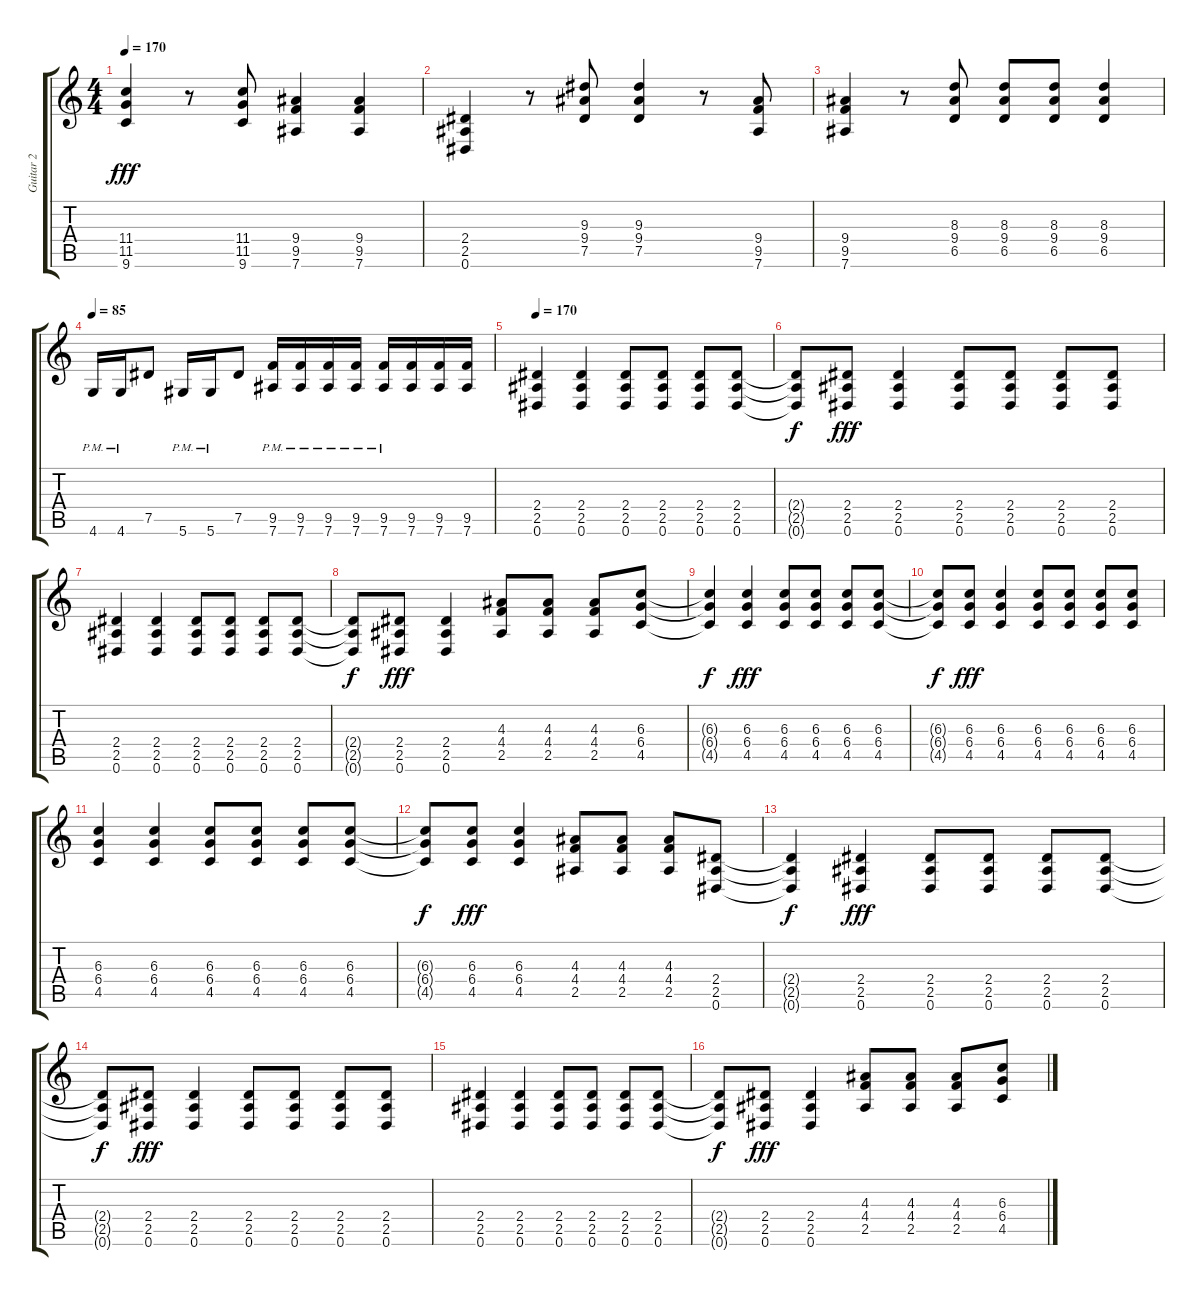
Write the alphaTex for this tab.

\track ("Guitar 2" "Guitar 2") {instrument distortionguitar}
\staff {score tabs}
\tuning (Eb4 Bb3 Gb3 Db3 Ab2 Eb2) {hide}
\ts (4 4)
\tempo 170
\clef g2
\ks c
(11.4 11.5 9.6).4{dy fff} r.8 (11.4 11.5 9.6).8 (9.4 9.5 7.6).4 (9.4 9.5 7.6).4 |
(2.4 2.5 0.6).4 r.8 (9.3 9.4 7.5).8 (9.3 9.4 7.5).4 r.8 (9.4 9.5 7.6).8 |
(9.4 9.5 7.6).4 r.8 (8.3 9.4 6.5).8 (8.3 9.4 6.5).8 (8.3 9.4 6.5).8 (8.3 9.4 6.5).4 |
\tempo 85
4.6{pm}.16 4.6{pm}.16 7.5.8 5.6{pm}.16 5.6{pm}.16 7.5.8 (9.5{pm} 7.6{pm}).16 (9.5{pm} 7.6{pm}).16 (9.5 7.6{pm}).16 (9.5 7.6{pm}).16 (9.5 7.6{pm}).16 (9.5 7.6).16 (9.5 7.6).16 (9.5 7.6).16 |
\tempo 170
(2.4 2.5 0.6).4 (2.4 2.5 0.6).4 (2.4 2.5 0.6).8 (2.4 2.5 0.6).8 (2.4 2.5 0.6).8 (2.4 2.5 0.6).8 |
(2.4{t} 2.5{t} 0.6{t}).8{dy f} (2.4 2.5 0.6).8{dy fff} (2.4 2.5 0.6).4 (2.4 2.5 0.6).8 (2.4 2.5 0.6).8 (2.4 2.5 0.6).8 (2.4 2.5 0.6).8 |
(2.4 2.5 0.6).4 (2.4 2.5 0.6).4 (2.4 2.5 0.6).8 (2.4 2.5 0.6).8 (2.4 2.5 0.6).8 (2.4 2.5 0.6).8 |
(2.4{t} 2.5{t} 0.6{t}).8{dy f} (2.4 2.5 0.6).8{dy fff} (2.4 2.5 0.6).4 (4.3 4.4 2.5).8 (4.3 4.4 2.5).8 (4.3 4.4 2.5).8 (6.3 6.4 4.5).8 |
(6.3{t} 6.4{t} 4.5{t}).4{dy f} (6.3 6.4 4.5).4{dy fff} (6.3 6.4 4.5).8 (6.3 6.4 4.5).8 (6.3 6.4 4.5).8 (6.3 6.4 4.5).8 |
(6.3{t} 6.4{t} 4.5{t}).8{dy f} (6.3 6.4 4.5).8{dy fff} (6.3 6.4 4.5).4 (6.3 6.4 4.5).8 (6.3 6.4 4.5).8 (6.3 6.4 4.5).8 (6.3 6.4 4.5).8 |
(6.3 6.4 4.5).4 (6.3 6.4 4.5).4 (6.3 6.4 4.5).8 (6.3 6.4 4.5).8 (6.3 6.4 4.5).8 (6.3 6.4 4.5).8 |
(6.3{t} 6.4{t} 4.5{t}).8{dy f} (6.3 6.4 4.5).8{dy fff} (6.3 6.4 4.5).4 (4.3 4.4 2.5).8 (4.3 4.4 2.5).8 (4.3 4.4 2.5).8 (2.4 2.5 0.6).8 |
(2.4{t} 2.5{t} 0.6{t}).4{dy f} (2.4 2.5 0.6).4{dy fff} (2.4 2.5 0.6).8 (2.4 2.5 0.6).8 (2.4 2.5 0.6).8 (2.4 2.5 0.6).8 |
(2.4{t} 2.5{t} 0.6{t}).8{dy f} (2.4 2.5 0.6).8{dy fff} (2.4 2.5 0.6).4 (2.4 2.5 0.6).8 (2.4 2.5 0.6).8 (2.4 2.5 0.6).8 (2.4 2.5 0.6).8 |
(2.4 2.5 0.6).4 (2.4 2.5 0.6).4 (2.4 2.5 0.6).8 (2.4 2.5 0.6).8 (2.4 2.5 0.6).8 (2.4 2.5 0.6).8 |
(2.4{t} 2.5{t} 0.6{t}).8{dy f} (2.4 2.5 0.6).8{dy fff} (2.4 2.5 0.6).4 (4.3 4.4 2.5).8 (4.3 4.4 2.5).8 (4.3 4.4 2.5).8 (6.3 6.4 4.5).8
